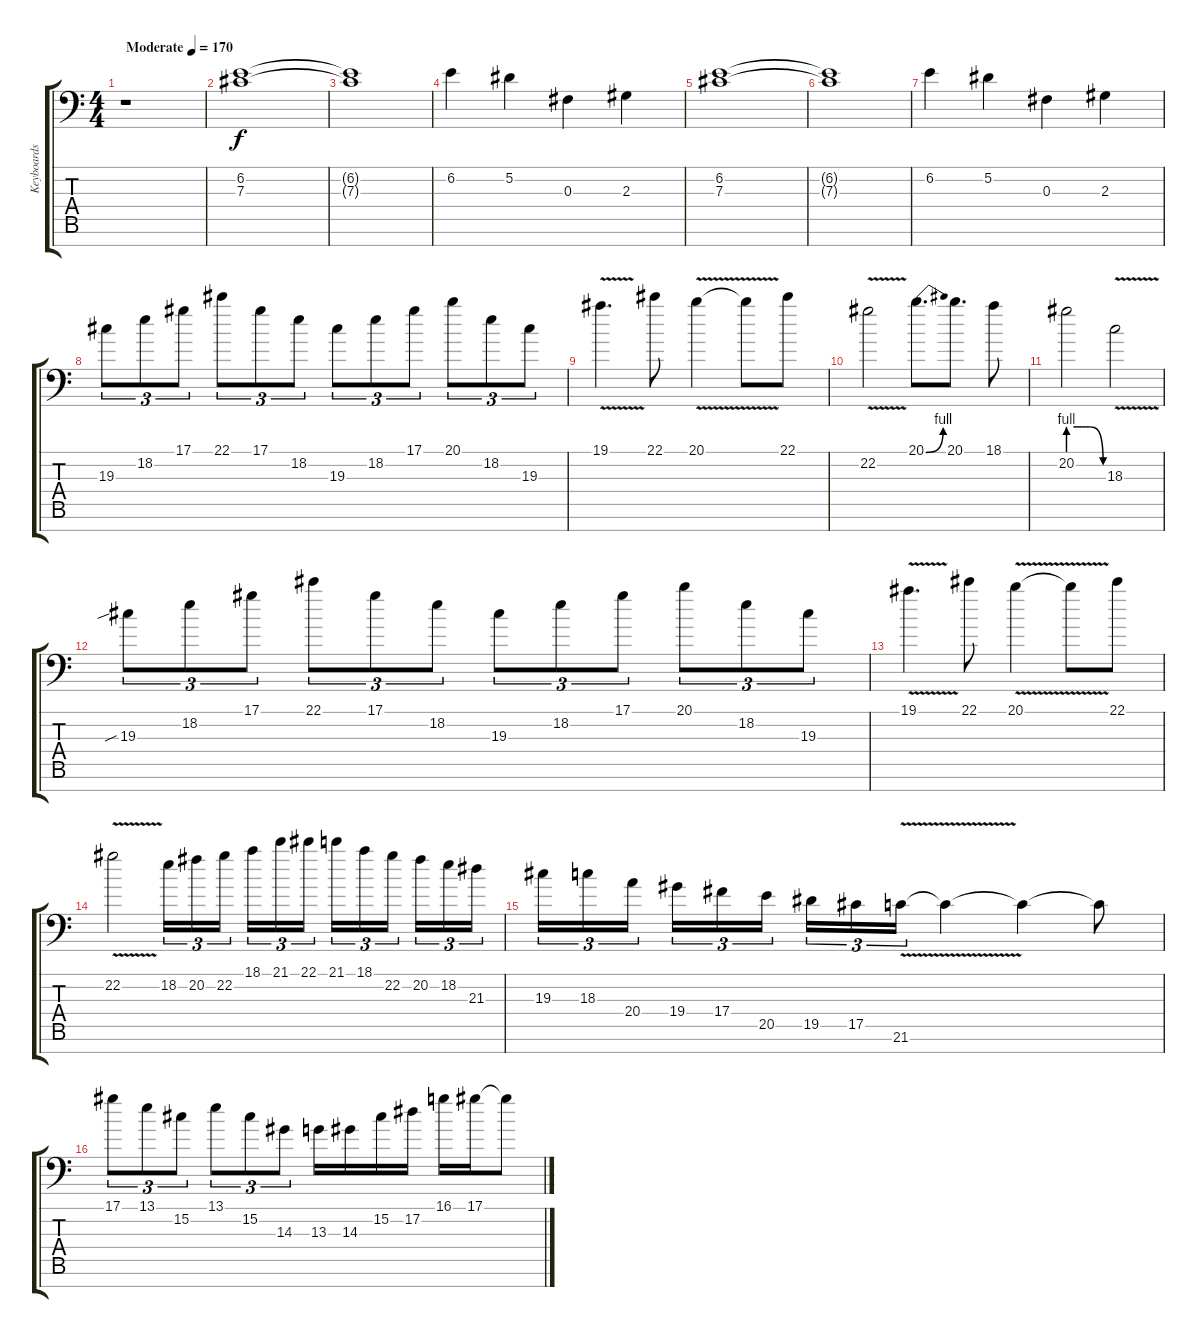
\track ("Keyboards" "Keyboards") {instrument lead1square}
\staff {score tabs}
\tuning (Eb4 Bb3 Gb3 Db3 Ab2 Eb2 Bb1) {hide}
\ts (4 4)
\tempo (170 "Moderate")
\clef f4
\ks c
r.1{dy f instrument lead1square} |
(6.2 7.3).1{volume 9 instrument pad4choir} |
(6.2{t} 7.3{t}).1 |
6.2.4 5.2.4 0.3.4 2.3.4 |
(6.2 7.3).1{volume 13 instrument pad4choir} |
(6.2{t} 7.3{t}).1 |
6.2.4 5.2.4 0.3.4 2.3.4 |
19.3.8{tu (3 2) volume 15 instrument lead1square} 18.2.8{tu (3 2)} 17.1.8{tu (3 2)} 22.1.8{tu (3 2)} 17.1.8{tu (3 2)} 18.2.8{tu (3 2)} 19.3.8{tu (3 2)} 18.2.8{tu (3 2)} 17.1.8{tu (3 2)} 20.1.8{tu (3 2)} 18.2.8{tu (3 2)} 19.3.8{tu (3 2)} |
19.1{v}.4{d} 22.1.8 20.1{v}.4 20.1{t}.8 22.1.8 |
22.2{v}.2 20.1{be (bend 0 0 60 4)}.8{d} 20.1.8{d} 18.1.8 |
20.2{be (custom 0 4 15 4 25 4 30 4 36 4 60 0)}.2 18.3{v}.2 |
19.3{sib}.8{tu (3 2)} 18.2.8{tu (3 2)} 17.1.8{tu (3 2)} 22.1.8{tu (3 2)} 17.1.8{tu (3 2)} 18.2.8{tu (3 2)} 19.3.8{tu (3 2)} 18.2.8{tu (3 2)} 17.1.8{tu (3 2)} 20.1.8{tu (3 2)} 18.2.8{tu (3 2)} 19.3.8{tu (3 2)} |
19.1{v}.4{d} 22.1.8 20.1{v}.4 20.1{t}.8 22.1.8 |
22.2{v}.2 18.2.16{tu (3 2)} 20.2.16{tu (3 2)} 22.2.16{tu (3 2) beam splitsecondary} 18.1.16{tu (3 2)} 21.1.16{tu (3 2)} 22.1.16{tu (3 2)} 21.1.16{tu (3 2)} 18.1.16{tu (3 2)} 22.2.16{tu (3 2) beam splitsecondary} 20.2.16{tu (3 2)} 18.2.16{tu (3 2)} 21.3.16{tu (3 2)} |
19.3.16{tu (3 2)} 18.3.16{tu (3 2)} 20.4.16{tu (3 2) beam splitsecondary} 19.4.16{tu (3 2)} 17.4.16{tu (3 2)} 20.5.16{tu (3 2)} 19.5.16{tu (3 2)} 17.5.16{tu (3 2)} 21.6{v}.16{tu (3 2)} 21.6{t}.4 21.6{t}.4 21.6{t}.8 |
17.1.8{tu (3 2)} 13.1.8{tu (3 2)} 15.2.8{tu (3 2)} 13.1.8{tu (3 2)} 15.2.8{tu (3 2)} 14.3.8{tu (3 2)} 13.3.16 14.3.16 15.2.16 17.2.16 16.1.16 17.1.16 17.1{t}.8
